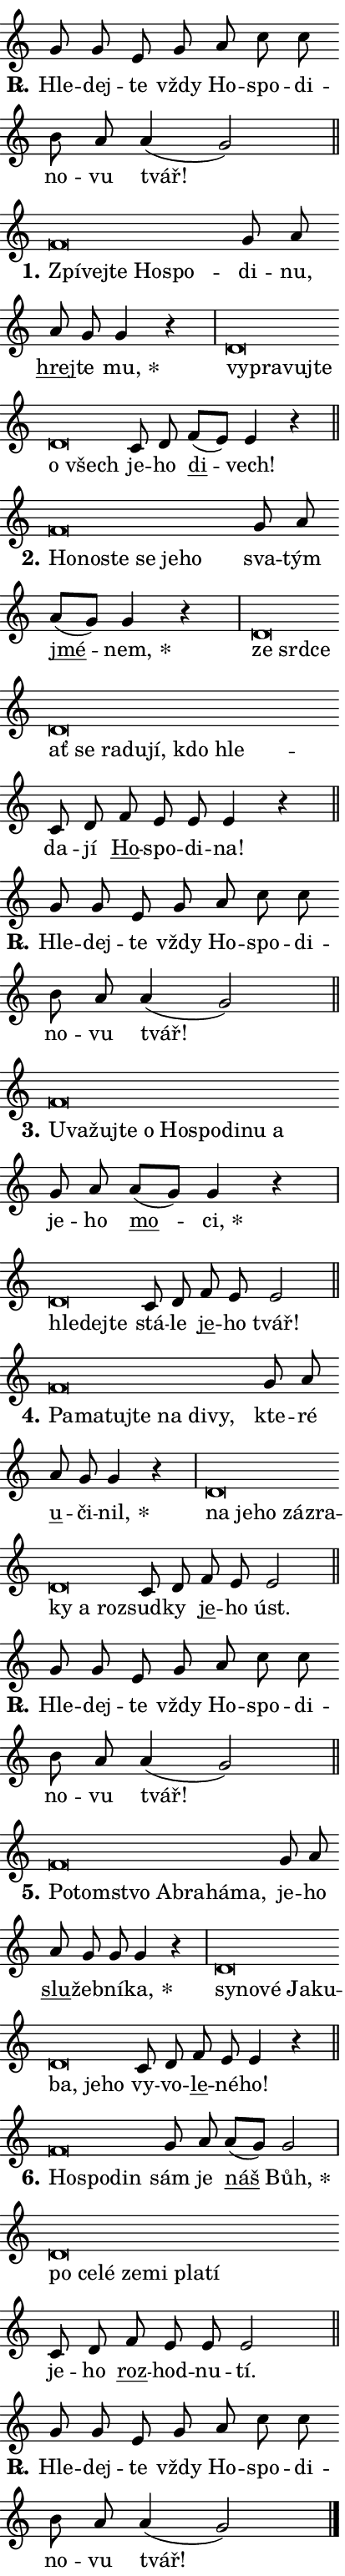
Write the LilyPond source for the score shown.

\version "2.24.0"
\header { tagline = "" }
\paper {
  indent = 0\cm
  top-margin = 0\cm
  right-margin = 0.13\cm % to fit lyric hyphens
  bottom-margin = 0\cm
  left-margin = 0\cm
  paper-width = 7\cm
  page-breaking = #ly:one-page-breaking
  system-system-spacing.basic-distance = #11
  score-system-spacing.basic-distance = #11
  ragged-last = ##f
}


%% Author: Thomas Morley
%% https://lists.gnu.org/archive/html/lilypond-user/2020-05/msg00002.html
#(define (line-position grob)
"Returns position of @var[grob} in current system:
   @code{'start}, if at first time-step
   @code{'end}, if at last time-step
   @code{'middle} otherwise
"
  (let* ((col (ly:item-get-column grob))
         (ln (ly:grob-object col 'left-neighbor))
         (rn (ly:grob-object col 'right-neighbor))
         (col-to-check-left (if (ly:grob? ln) ln col))
         (col-to-check-right (if (ly:grob? rn) rn col))
         (break-dir-left
           (and
             (ly:grob-property col-to-check-left 'non-musical #f)
             (ly:item-break-dir col-to-check-left)))
         (break-dir-right
           (and
             (ly:grob-property col-to-check-right 'non-musical #f)
             (ly:item-break-dir col-to-check-right))))
        (cond ((eqv? 1 break-dir-left) 'start)
              ((eqv? -1 break-dir-right) 'end)
              (else 'middle))))

#(define (tranparent-at-line-position vctor)
  (lambda (grob)
  "Relying on @code{line-position} select the relevant enry from @var{vctor}.
Used to determine transparency,"
    (case (line-position grob)
      ((end) (not (vector-ref vctor 0)))
      ((middle) (not (vector-ref vctor 1)))
      ((start) (not (vector-ref vctor 2))))))

noteHeadBreakVisibility =
#(define-music-function (break-visibility)(vector?)
"Makes @code{NoteHead}s transparent relying on @var{break-visibility}"
#{
  \override NoteHead.transparent =
    #(tranparent-at-line-position break-visibility)
#})

#(define delete-ledgers-for-transparent-note-heads
  (lambda (grob)
    "Reads whether a @code{NoteHead} is transparent.
If so this @code{NoteHead} is removed from @code{'note-heads} from
@var{grob}, which is supposed to be @code{LedgerLineSpanner}.
As a result ledgers are not printed for this @code{NoteHead}"
    (let* ((nhds-array (ly:grob-object grob 'note-heads))
           (nhds-list
             (if (ly:grob-array? nhds-array)
                 (ly:grob-array->list nhds-array)
                 '()))
           ;; Relies on the transparent-property being done before
           ;; Staff.LedgerLineSpanner.after-line-breaking is executed.
           ;; This is fragile ...
           (to-keep
             (remove
               (lambda (nhd)
                 (ly:grob-property nhd 'transparent #f))
               nhds-list)))
      ;; TODO find a better method to iterate over grob-arrays, similiar
      ;; to filter/remove etc for lists
      ;; For now rebuilt from scratch
      (set! (ly:grob-object grob 'note-heads)  '())
      (for-each
        (lambda (nhd)
          (ly:pointer-group-interface::add-grob grob 'note-heads nhd))
        to-keep))))

squashNotes = {
  \override NoteHead.X-extent = #'(-0.2 . 0.2)
  \override NoteHead.Y-extent = #'(-0.75 . 0)
  \override NoteHead.stencil =
    #(lambda (grob)
       (let ((pos (ly:grob-property grob 'staff-position)))
         (begin
           (if (< pos -7) (display "ERROR: Lower brevis then expected\n") (display "OK: Expected brevis position\n"))
           (if (<= pos -6) ly:text-interface::print ly:note-head::print))))
}
unSquashNotes = {
  \revert NoteHead.X-extent
  \revert NoteHead.Y-extent
  \revert NoteHead.stencil
}

hideNotes = \noteHeadBreakVisibility #begin-of-line-visible
unHideNotes = \noteHeadBreakVisibility #all-visible

% work-around for resetting accidentals
% https://lilypond.org/doc/v2.23/Documentation/notation/displaying-rhythms#unmetered-music
cadenzaMeasure = {
  \cadenzaOff
  \partial 1024 s1024
  \cadenzaOn
}

#(define-markup-command (accent layout props text) (markup?)
  "Underline accented syllable"
  (interpret-markup layout props
    #{\markup \override #'(offset . 4.3) \underline { #text }#}))

responsum = \markup \concat {
  "R" \hspace #-1.05 \path #0.1 #'((moveto 0 0.07) (lineto 0.9 0.8)) \hspace #0.05 "."
}

spaceSize = #0.6828661417322834 % exact space size for TeX Gyre Schola

\layout {
  \context {
    \Staff
    \remove "Time_signature_engraver"
    \override LedgerLineSpanner.after-line-breaking = #delete-ledgers-for-transparent-note-heads
  }
  \context {
    \Lyrics {
      \override LyricSpace.minimum-distance = \spaceSize
      \override LyricText.font-name = #"TeX Gyre Schola"
      \override LyricText.font-size = 1
      \override StanzaNumber.font-name = #"TeX Gyre Schola Bold"
      \override StanzaNumber.font-size = 1
    }
  }
  \context {
    \Score 
    \override NoteHead.text =
      #(lambda (grob) 
        (let ((pos (ly:grob-property grob 'staff-position)))
          #{\markup {
            \combine
              \halign #-0.55 \raise #(if (= pos -6) 0 0.5) \override #'(thickness . 2) \draw-line #'(3.2 . 0)
              \musicglyph "noteheads.sM1"
          }#}))
  }
}

% magnetic-lyrics.ily
%
%   written by
%     Jean Abou Samra <jean@abou-samra.fr>
%     Werner Lemberg <wl@gnu.org>
%
%   adapted by
%     Jiri Hon <jiri.hon@gmail.com>
%
% Version 2022-Apr-15

% https://www.mail-archive.com/lilypond-user@gnu.org/msg149350.html

#(define (Left_hyphen_pointer_engraver context)
   "Collect syllable-hyphen-syllable occurrences in lyrics and store
them in properties.  This engraver only looks to the left.  For
example, if the lyrics input is @code{foo -- bar}, it does the
following.

@itemize @bullet
@item
Set the @code{text} property of the @code{LyricHyphen} grob between
@q{foo} and @q{bar} to @code{foo}.

@item
Set the @code{left-hyphen} property of the @code{LyricText} grob with
text @q{foo} to the @code{LyricHyphen} grob between @q{foo} and
@q{bar}.
@end itemize

Use this auxiliary engraver in combination with the
@code{lyric-@/text::@/apply-@/magnetic-@/offset!} hook."
   (let ((hyphen #f)
         (text #f))
     (make-engraver
      (acknowledgers
       ((lyric-syllable-interface engraver grob source-engraver)
        (set! text grob)))
      (end-acknowledgers
       ((lyric-hyphen-interface engraver grob source-engraver)
        ;(when (not (grob::has-interface grob 'lyric-space-interface))
          (set! hyphen grob)));)
      ((stop-translation-timestep engraver)
       (when (and text hyphen)
         (ly:grob-set-object! text 'left-hyphen hyphen))
       (set! text #f)
       (set! hyphen #f)))))

#(define (lyric-text::apply-magnetic-offset! grob)
   "If the space between two syllables is less than the value in
property @code{LyricText@/.details@/.squash-threshold}, move the right
syllable to the left so that it gets concatenated with the left
syllable.

Use this function as a hook for
@code{LyricText@/.after-@/line-@/breaking} if the
@code{Left_@/hyphen_@/pointer_@/engraver} is active."
   (let ((hyphen (ly:grob-object grob 'left-hyphen #f)))
     (when hyphen
       (let ((left-text (ly:spanner-bound hyphen LEFT)))
         (when (grob::has-interface left-text 'lyric-syllable-interface)
           (let* ((common (ly:grob-common-refpoint grob left-text X))
                  (this-x-ext (ly:grob-extent grob common X))
                  (left-x-ext
                   (begin
                     ;; Trigger magnetism for left-text.
                     (ly:grob-property left-text 'after-line-breaking)
                     (ly:grob-extent left-text common X)))
                  ;; `delta` is the gap width between two syllables.
                  (delta (- (interval-start this-x-ext)
                            (interval-end left-x-ext)))
                  (details (ly:grob-property grob 'details))
                  (threshold (assoc-get 'squash-threshold details 0.2)))
             (when (< delta threshold)
               (let* (;; We have to manipulate the input text so that
                      ;; ligatures crossing syllable boundaries are not
                      ;; disabled.  For languages based on the Latin
                      ;; script this is essentially a beautification.
                      ;; However, for non-Western scripts it can be a
                      ;; necessity.
                      (lt (ly:grob-property left-text 'text))
                      (rt (ly:grob-property grob 'text))
                      (is-space (grob::has-interface hyphen 'lyric-space-interface))
                      (space (if is-space " " ""))
                      (extra-delta (if is-space spaceSize 0))
                      ;; Append new syllable.
                      (ltrt-space (if (and (string? lt) (string? rt))
                                (string-append lt space rt)
                                (make-concat-markup (list lt space rt))))
                      ;; Right-align `ltrt` to the right side.
                      (ltrt-space-markup (grob-interpret-markup
                               grob
                               (make-translate-markup
                                (cons (interval-length this-x-ext) 0)
                                (make-right-align-markup ltrt-space)))))
                 (begin
                   ;; Don't print `left-text`.
                   (ly:grob-set-property! left-text 'stencil #f)
                   ;; Set text and stencil (which holds all collected
                   ;; syllables so far) and shift it to the left.
                   (ly:grob-set-property! grob 'text ltrt-space)
                   (ly:grob-set-property! grob 'stencil ltrt-space-markup)
                   (ly:grob-translate-axis! grob (- (- delta extra-delta)) X))))))))))


#(define (lyric-hyphen::displace-bounds-first grob)
   ;; Make very sure this callback isn't triggered too early.
   (let ((left (ly:spanner-bound grob LEFT))
         (right (ly:spanner-bound grob RIGHT)))
     (ly:grob-property left 'after-line-breaking)
     (ly:grob-property right 'after-line-breaking)
     (ly:lyric-hyphen::print grob)))

squashThreshold = #0.4

\layout {
  \context {
    \Lyrics
    \consists #Left_hyphen_pointer_engraver
    \override LyricText.after-line-breaking =
      #lyric-text::apply-magnetic-offset!
    \override LyricHyphen.stencil = #lyric-hyphen::displace-bounds-first
    \override LyricText.details.squash-threshold = \squashThreshold
    \override LyricHyphen.minimum-distance = 0
    \override LyricHyphen.minimum-length = \squashThreshold
  }
}

squashText = \override LyricText.details.squash-threshold = 9999
unSquashText = \override LyricText.details.squash-threshold = \squashThreshold

leftText = \override LyricText.self-alignment-X = #LEFT
unLeftText = \revert LyricText.self-alignment-X

starOffset = #(lambda (grob) 
                (let ((x_offset (ly:self-alignment-interface::aligned-on-x-parent grob)))
                  (if (= x_offset 0) 0 (+ x_offset 1.2))))

star = #(define-music-function (syllable)(string?)
"Append star separator at the end of a syllable"
#{
  \once \override LyricText.X-offset = #starOffset
  \lyricmode { \markup {
    #syllable
    \override #'((font-name . "TeX Gyre Schola Bold")) \hspace #0.2 \lower #0.65 \larger "*"
  } }
#})

starAccent = #(define-music-function (syllable)(string?)
"Append star separator at the end of a syllable and make accent"
#{
  \once \override LyricText.X-offset = #starOffset
  \lyricmode { \markup {
    \accent #syllable
    \override #'((font-name . "TeX Gyre Schola Bold")) \hspace #0.2 \lower #0.65 \larger "*"
  } }
#})

breath = #(define-music-function (syllable)(string?)
"Append breathing indicator at the end of a syllable"
#{
  \lyricmode { \markup { #syllable "+" } }
#})

optionalBreath = #(define-music-function (syllable)(string?)
"Append optional breathing indicator at the end of a syllable"
#{
  \lyricmode { \markup { #syllable "(+)" } }
#})


\score {
    <<
        \new Voice = "melody" { \cadenzaOn \key c \major \relative { g'8 g e g \bar "" a c c \bar "" b a a4( g2) \cadenzaMeasure \bar "||" \break } }
        \new Lyrics \lyricsto "melody" { \lyricmode { \set stanza = \responsum
Hle -- dej -- te vždy Ho -- spo -- di -- no -- vu tvář! } }
    >>
    \layout {}
}

\score {
    <<
        \new Voice = "melody" { \cadenzaOn \key c \major \relative { \squashNotes f'\breve*1/16 \hideNotes \breve*1/16 \bar "" \breve*1/16 \bar "" \breve*1/16 \breve*1/16 \bar "" \unHideNotes \unSquashNotes g8 a \bar "" a g g4 r \cadenzaMeasure \bar "|" \squashNotes d\breve*1/16 \hideNotes \breve*1/16 \bar "" \breve*1/16 \bar "" \breve*1/16 \bar "" \breve*1/16 \breve*1/16 \bar "" \unHideNotes \unSquashNotes c8 d \bar "" f[( e)] e4 r \cadenzaMeasure \bar "||" \break } }
        \new Lyrics \lyricsto "melody" { \lyricmode { \set stanza = "1."
\leftText Zpí -- \squashText vej -- te Ho -- spo -- \unLeftText \unSquashText di -- nu, \markup \accent hrej -- te \star mu, \leftText vy -- \squashText pra -- vuj -- te o všech \unLeftText \unSquashText je -- ho \markup \accent di -- vech! } }
    >>
    \layout {}
}

\score {
    <<
        \new Voice = "melody" { \cadenzaOn \key c \major \relative { \squashNotes f'\breve*1/16 \hideNotes \breve*1/16 \bar "" \breve*1/16 \bar "" \breve*1/16 \bar "" \breve*1/16 \breve*1/16 \bar "" \unHideNotes \unSquashNotes g8 a \bar "" a[( g)] g4 r \cadenzaMeasure \bar "|" \squashNotes d\breve*1/16 \hideNotes \breve*1/16 \bar "" \breve*1/16 \bar "" \breve*1/16 \bar "" \breve*1/16 \bar "" \breve*1/16 \bar "" \breve*1/16 \bar "" \breve*1/16 \bar "" \breve*1/16 \breve*1/16 \bar "" \unHideNotes \unSquashNotes c8 d \bar "" f e e e4 r \cadenzaMeasure \bar "||" \break } }
        \new Lyrics \lyricsto "melody" { \lyricmode { \set stanza = "2."
\leftText Ho -- \squashText no -- ste se je -- ho \unLeftText \unSquashText sva -- tým \markup \accent jmé -- \star nem, \leftText ze \squashText srd -- ce ať se ra -- du -- jí, kdo hle -- \unLeftText \unSquashText da -- jí \markup \accent Ho -- spo -- di -- na! } }
    >>
    \layout {}
}

\score {
    <<
        \new Voice = "melody" { \cadenzaOn \key c \major \relative { g'8 g e g \bar "" a c c \bar "" b a a4( g2) \cadenzaMeasure \bar "||" \break } }
        \new Lyrics \lyricsto "melody" { \lyricmode { \set stanza = \responsum
Hle -- dej -- te vždy Ho -- spo -- di -- no -- vu tvář! } }
    >>
    \layout {}
}

\score {
    <<
        \new Voice = "melody" { \cadenzaOn \key c \major \relative { \squashNotes f'\breve*1/16 \hideNotes \breve*1/16 \bar "" \breve*1/16 \bar "" \breve*1/16 \bar "" \breve*1/16 \bar "" \breve*1/16 \bar "" \breve*1/16 \bar "" \breve*1/16 \bar "" \breve*1/16 \breve*1/16 \bar "" \unHideNotes \unSquashNotes g8 a \bar "" a[( g)] g4 r \cadenzaMeasure \bar "|" \squashNotes d\breve*1/16 \hideNotes \breve*1/16 \breve*1/16 \bar "" \unHideNotes \unSquashNotes c8 d \bar "" f e e2 \cadenzaMeasure \bar "||" \break } }
        \new Lyrics \lyricsto "melody" { \lyricmode { \set stanza = "3."
\leftText U -- \squashText va -- žuj -- te o Ho -- spo -- di -- nu a \unLeftText \unSquashText je -- ho \markup \accent mo -- \star ci, \leftText hle -- \squashText dej -- te \unLeftText \unSquashText stá -- le \markup \accent je -- ho tvář! } }
    >>
    \layout {}
}

\score {
    <<
        \new Voice = "melody" { \cadenzaOn \key c \major \relative { \squashNotes f'\breve*1/16 \hideNotes \breve*1/16 \bar "" \breve*1/16 \bar "" \breve*1/16 \bar "" \breve*1/16 \bar "" \breve*1/16 \breve*1/16 \bar "" \unHideNotes \unSquashNotes g8 a \bar "" a g g4 r \cadenzaMeasure \bar "|" \squashNotes d\breve*1/16 \hideNotes \breve*1/16 \bar "" \breve*1/16 \bar "" \breve*1/16 \bar "" \breve*1/16 \bar "" \breve*1/16 \bar "" \breve*1/16 \breve*1/16 \bar "" \unHideNotes \unSquashNotes c8 d \bar "" f e e2 \cadenzaMeasure \bar "||" \break } }
        \new Lyrics \lyricsto "melody" { \lyricmode { \set stanza = "4."
\leftText Pa -- \squashText ma -- tuj -- te na di -- vy, \unLeftText \unSquashText kte -- ré \markup \accent u -- či -- \star nil, \leftText na \squashText je -- ho zá -- zra -- ky a roz -- \unLeftText \unSquashText sud -- ky \markup \accent je -- ho úst. } }
    >>
    \layout {}
}

\score {
    <<
        \new Voice = "melody" { \cadenzaOn \key c \major \relative { g'8 g e g \bar "" a c c \bar "" b a a4( g2) \cadenzaMeasure \bar "||" \break } }
        \new Lyrics \lyricsto "melody" { \lyricmode { \set stanza = \responsum
Hle -- dej -- te vždy Ho -- spo -- di -- no -- vu tvář! } }
    >>
    \layout {}
}

\score {
    <<
        \new Voice = "melody" { \cadenzaOn \key c \major \relative { \squashNotes f'\breve*1/16 \hideNotes \breve*1/16 \bar "" \breve*1/16 \bar "" \breve*1/16 \bar "" \breve*1/16 \bar "" \breve*1/16 \breve*1/16 \bar "" \unHideNotes \unSquashNotes g8 a \bar "" a g g g4 r \cadenzaMeasure \bar "|" \squashNotes d\breve*1/16 \hideNotes \breve*1/16 \bar "" \breve*1/16 \bar "" \breve*1/16 \bar "" \breve*1/16 \bar "" \breve*1/16 \bar "" \breve*1/16 \breve*1/16 \bar "" \unHideNotes \unSquashNotes c8 d \bar "" f e e4 r \cadenzaMeasure \bar "||" \break } }
        \new Lyrics \lyricsto "melody" { \lyricmode { \set stanza = "5."
\leftText Po -- \squashText tom -- stvo Ab -- ra -- há -- ma, \unLeftText \unSquashText je -- ho \markup \accent slu -- žeb -- ní -- \star ka, \leftText sy -- \squashText no -- vé Ja -- ku -- ba, je -- ho \unLeftText \unSquashText vy -- vo -- \markup \accent le -- né -- ho! } }
    >>
    \layout {}
}

\score {
    <<
        \new Voice = "melody" { \cadenzaOn \key c \major \relative { \squashNotes f'\breve*1/16 \hideNotes \breve*1/16 \breve*1/16 \bar "" \unHideNotes \unSquashNotes g8 a \bar "" a[( g)] g2 \cadenzaMeasure \bar "|" \squashNotes d\breve*1/16 \hideNotes \breve*1/16 \bar "" \breve*1/16 \bar "" \breve*1/16 \bar "" \breve*1/16 \bar "" \breve*1/16 \breve*1/16 \bar "" \unHideNotes \unSquashNotes c8 d \bar "" f e e e2 \cadenzaMeasure \bar "||" \break } }
        \new Lyrics \lyricsto "melody" { \lyricmode { \set stanza = "6."
\leftText Ho -- \squashText spo -- din \unLeftText \unSquashText sám je \markup \accent náš \star Bůh, \leftText po \squashText ce -- lé ze -- mi pla -- tí \unLeftText \unSquashText je -- ho \markup \accent roz -- hod -- nu -- tí. } }
    >>
    \layout {}
}

\score {
    <<
        \new Voice = "melody" { \cadenzaOn \key c \major \relative { g'8 g e g \bar "" a c c \bar "" b a a4( g2) \cadenzaMeasure \bar "||" \break } \bar "|." }
        \new Lyrics \lyricsto "melody" { \lyricmode { \set stanza = \responsum
Hle -- dej -- te vždy Ho -- spo -- di -- no -- vu tvář! } }
    >>
    \layout {}
}
